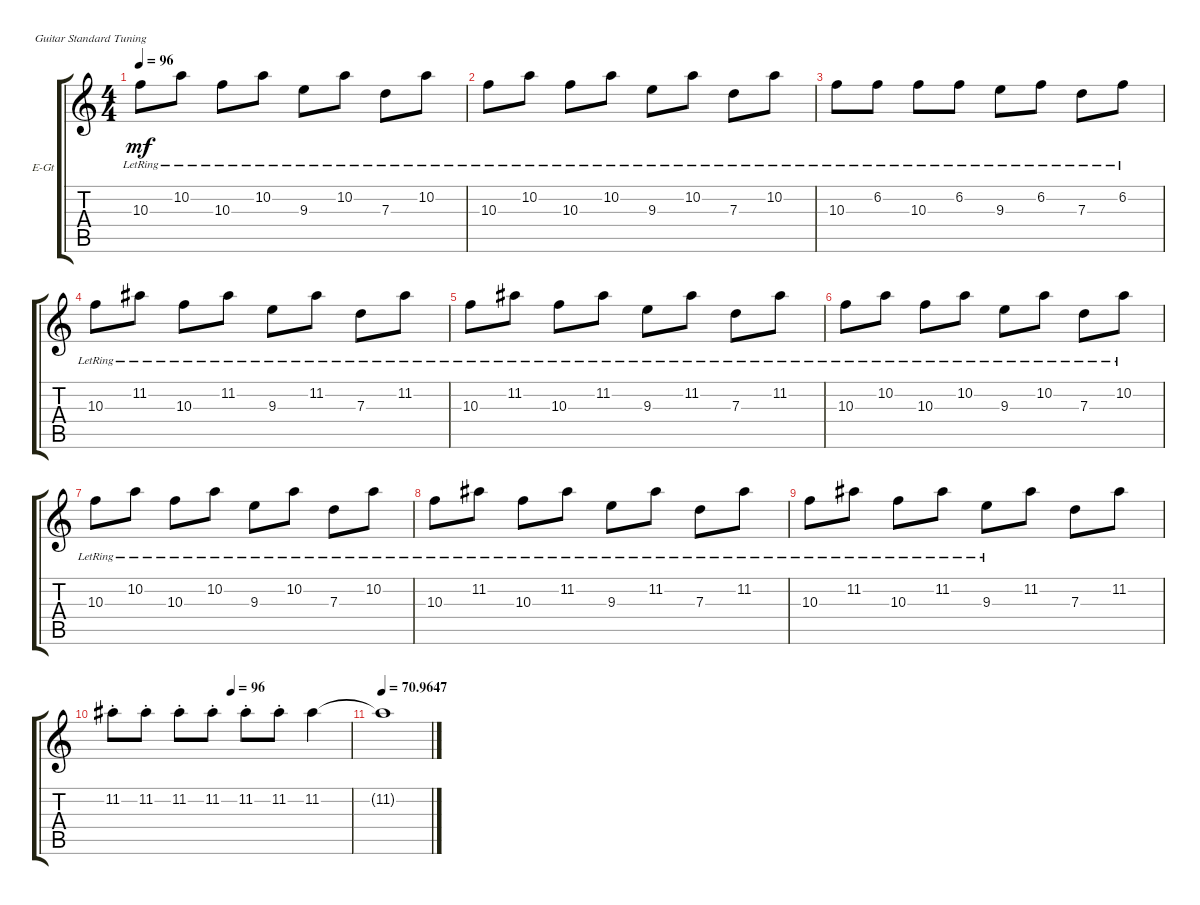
\defaultSystemsLayout 4
\bracketExtendMode groupsimilarinstruments
\firstSystemTrackNameOrientation horizontal
\otherSystemsTrackNameOrientation horizontal
\track ("Electric Guitar (Drive)" "E-Gt") {instrument overdrivenguitar}
\staff {score tabs}
\tuning (E4 B3 G3 D3 A2 E2)
\ts (4 4)
\tempo 96
\clef g2
\ks c
10.3{lr}.8{dy mf} 10.2{lr}.8 10.3{lr}.8 10.2{lr}.8 9.3{lr}.8 10.2{lr}.8 7.3{lr}.8 10.2{lr}.8 |
10.3{lr}.8 10.2{lr}.8 10.3{lr}.8 10.2{lr}.8 9.3{lr}.8 10.2{lr}.8 7.3{lr}.8 10.2{lr}.8 |
10.3{lr}.8 6.2{lr}.8 10.3{lr}.8 6.2{lr}.8 9.3{lr}.8 6.2{lr}.8 7.3{lr}.8 6.2{lr}.8 |
10.3{lr}.8 11.2{lr}.8 10.3{lr}.8 11.2{lr}.8 9.3{lr}.8 11.2{lr}.8 7.3{lr}.8 11.2{lr}.8 |
10.3{lr}.8 11.2{lr}.8 10.3{lr}.8 11.2{lr}.8 9.3{lr}.8 11.2{lr}.8 7.3{lr}.8 11.2{lr}.8 |
10.3{lr}.8 10.2{lr}.8 10.3{lr}.8 10.2{lr}.8 9.3{lr}.8 10.2{lr}.8 7.3{lr}.8 10.2{lr}.8 |
10.3{lr}.8 10.2{lr}.8 10.3{lr}.8 10.2{lr}.8 9.3{lr}.8 10.2{lr}.8 7.3{lr}.8 10.2{lr}.8 |
10.3{lr}.8 11.2{lr}.8 10.3{lr}.8 11.2{lr}.8 9.3{lr}.8 11.2{lr}.8 7.3{lr}.8 11.2{lr}.8 |
10.3{lr}.8 11.2{lr}.8 10.3{lr}.8 11.2{lr}.8 9.3{lr}.8 11.2.8 7.3.8 11.2.8 |
\tempo (96 0.5)
11.2{st}.8 11.2{st}.8 11.2{st}.8 11.2{st}.8 11.2{st}.8 11.2{st}.8 11.2.4 |
\tempo
70.9647 11.2{t}.1
